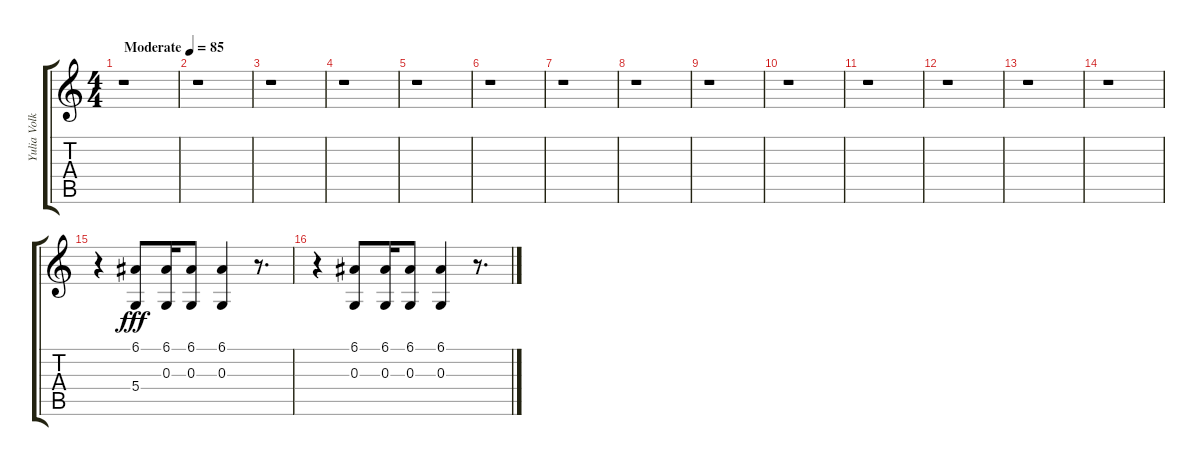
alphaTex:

\track ("Yulia Volkova" "Yulia Volk") {instrument violin}
\staff {score tabs}
\tuning (E4 B3 G3 D3 A2 E2) {hide}
\ts (4 4)
\tempo (85 "Moderate")
\clef g2
\ks c
r.1{dy fff instrument violin} |
r.1 |
r.1 |
r.1 |
r.1 |
r.1 |
r.1 |
r.1 |
r.1 |
r.1 |
r.1 |
r.1 |
r.1 |
r.1 |
r.4 (6.1 5.4).8 (6.1 0.3).16 (6.1 0.3).8 (6.1 0.3).4 r.8{d} |
r.4 (6.1 0.3).8 (6.1 0.3).16 (6.1 0.3).8 (6.1 0.3).4 r.8{d}
